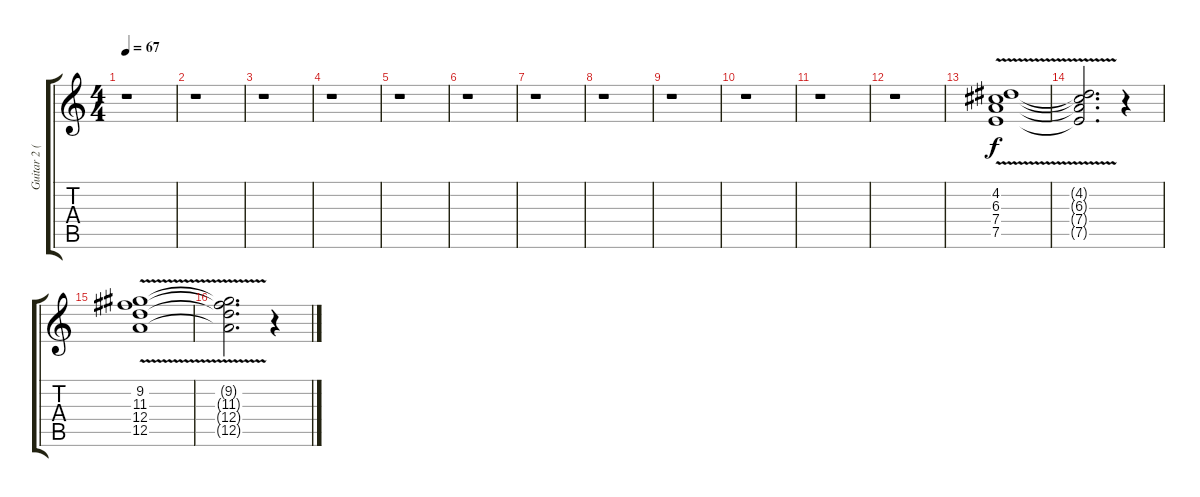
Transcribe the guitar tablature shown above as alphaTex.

\track ("Guitar 2 (Lead)" "Guitar 2 (") {instrument distortionguitar}
\staff {score tabs}
\tuning (E4 B3 G3 D3 A2 E2) {hide}
\ts (4 4)
\tempo 67
\clef g2
\ks c
r.1{dy f} |
r.1 |
r.1 |
r.1 |
r.1 |
r.1 |
r.1 |
r.1 |
r.1 |
r.1 |
r.1 |
r.1 |
(4.2{v} 6.3{v} 7.4{v} 7.5{v}).1{instrument electricguitarclean} |
(4.2{t} 6.3{t} 7.4{t} 7.5{t}).2{d} r.4 |
(9.2{v} 11.3{v} 12.4{v} 12.5{v}).1 |
(9.2{t} 11.3{t} 12.4{t} 12.5{t}).2{d} r.4
